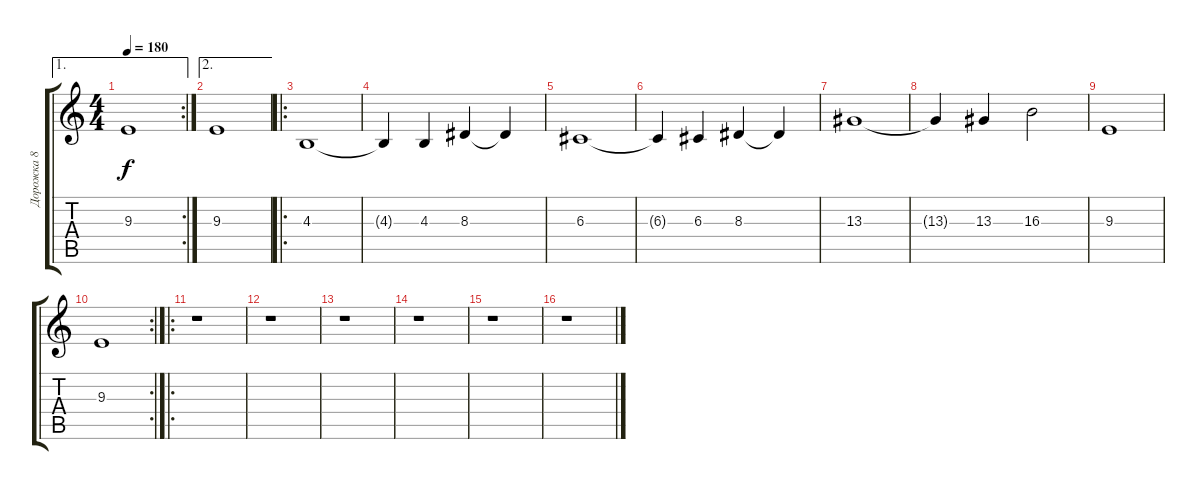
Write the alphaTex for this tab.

\track ("Дорожка 8" "Дорожка 8") {instrument pad8sweep}
\staff {score tabs}
\tuning (E4 B3 G3 D3 A2 E2) {hide}
\ae 1
\rc 2
\ts (4 4)
\tempo 180
\clef g2
\ks c
9.3.1{dy f} |
\ae 2
9.3.1 |
\ro
4.3.1 |
4.3{t}.4 4.3.4 8.3.4 8.3{t}.4 |
6.3.1 |
6.3{t}.4 6.3.4 8.3.4 8.3{t}.4 |
13.3.1 |
13.3{t}.4 13.3.4 16.3.2 |
9.3.1 |
\rc 2
9.3.1 |
\ro
r.1 |
r.1 |
r.1 |
r.1 |
r.1 |
r.1
